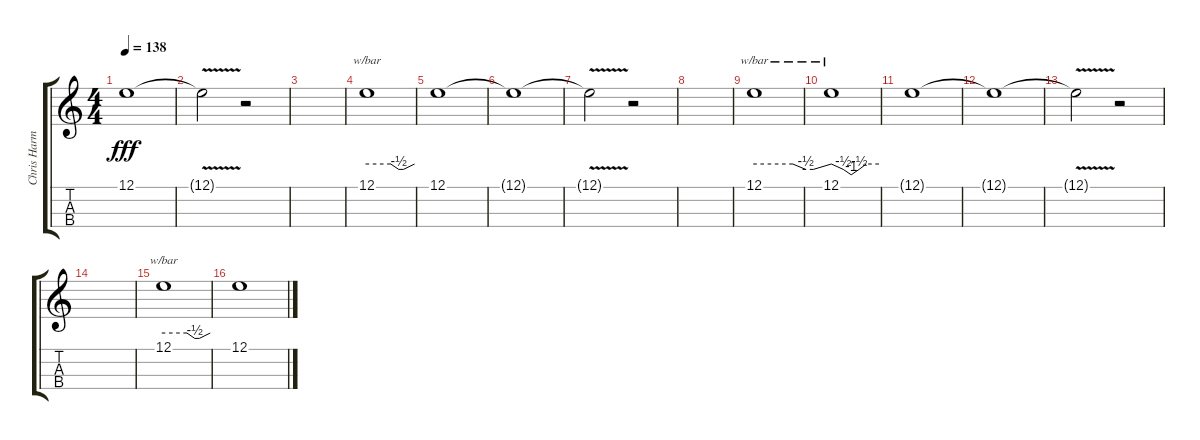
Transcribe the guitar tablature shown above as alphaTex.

\track ("Chris Harmonica" "Chris Harm") {instrument harmonica}
\staff {score tabs}
\tuning (E4 B3 G3 D3) {hide}
\ts (4 4)
\tempo 138
\clef g2
\ks c
12.1{t}.1{dy fff volume 6 balance 0} |
12.1{v t}.2 r.2 |
|
12.1.1{tbe (custom default 0 0 30 0 40 -2 46 -2 60 0) volume 13 balance 8} |
12.1.1 |
12.1{t}.1{volume 6 balance 0} |
12.1{v t}.2 r.2 |
|
12.1.1{tbe (custom default 0 0 30 0 40 -2 46 -2 60 0) volume 13 balance 8} |
12.1.1{tbe (custom default 0 0 15 -2 25 -4 35 -2 44 0 60 0)} |
12.1{t}.1 |
12.1{t}.1{volume 6 balance 0} |
12.1{v t}.2 r.2 |
|
12.1.1{tbe (custom default 0 0 30 0 40 -2 46 -2 60 0) volume 13 balance 8} |
12.1.1
